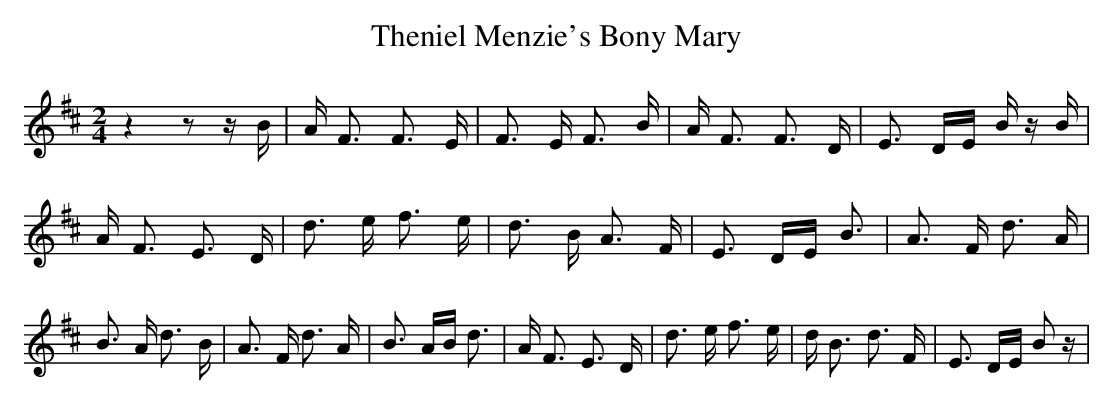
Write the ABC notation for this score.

X:1
T:Theniel Menzie's Bony Mary
M:2/4
L:1/16
K:D
 z4 z2 z B| A F3 F3 E| F3 E F3 B| A F3 F3 D| E3 DE B z B| A F3 E3 D|\
 d3 e f3 e| d3 B A3 F| E3 DE B3| A3 F d3 A| B3 A d3 B| A3 F d3 A| B3 AB d3|\
 A F3 E3 D| d3 e f3 e| d B3 d3 F| E3 DE B2 z|
